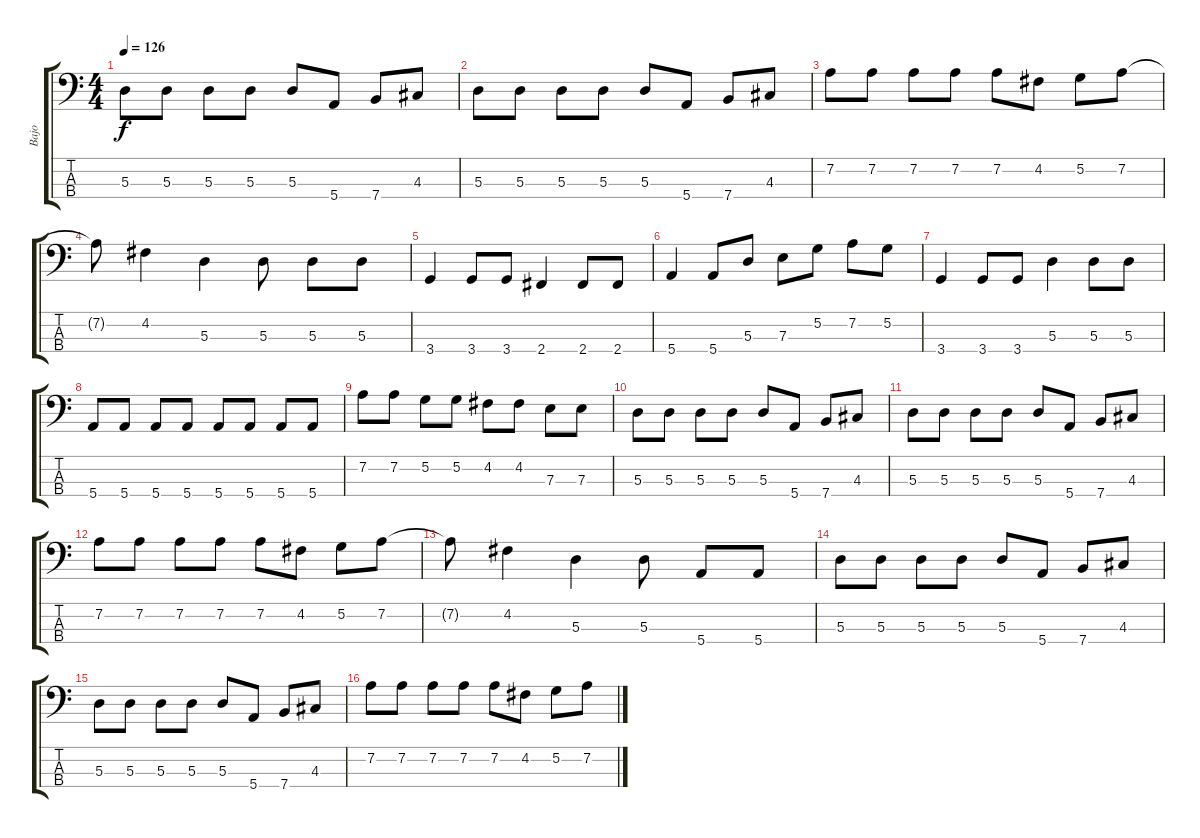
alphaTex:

\track ("Bajo" "Bajo") {instrument electricbassfinger}
\staff {score tabs}
\tuning (G2 D2 A1 E1) {hide}
\ts (4 4)
\tempo 126
\clef f4
\ks c
5.3.8{dy f} 5.3.8 5.3.8 5.3.8 5.3.8 5.4.8 7.4.8 4.3.8 |
5.3.8 5.3.8 5.3.8 5.3.8 5.3.8 5.4.8 7.4.8 4.3.8 |
7.2.8 7.2.8 7.2.8 7.2.8 7.2.8 4.2.8 5.2.8 7.2.8 |
7.2{t}.8 4.2.4 5.3.4 5.3.8 5.3.8 5.3.8 |
3.4.4 3.4.8 3.4.8 2.4.4 2.4.8 2.4.8 |
5.4.4 5.4.8 5.3.8 7.3.8 5.2.8 7.2.8 5.2.8 |
3.4.4 3.4.8 3.4.8 5.3.4 5.3.8 5.3.8 |
5.4.8 5.4.8 5.4.8 5.4.8 5.4.8 5.4.8 5.4.8 5.4.8 |
7.2.8 7.2.8 5.2.8 5.2.8 4.2.8 4.2.8 7.3.8 7.3.8 |
5.3.8 5.3.8 5.3.8 5.3.8 5.3.8 5.4.8 7.4.8 4.3.8 |
5.3.8 5.3.8 5.3.8 5.3.8 5.3.8 5.4.8 7.4.8 4.3.8 |
7.2.8 7.2.8 7.2.8 7.2.8 7.2.8 4.2.8 5.2.8 7.2.8 |
7.2{t}.8 4.2.4 5.3.4 5.3.8 5.4.8 5.4.8 |
5.3.8{volume 12} 5.3.8 5.3.8 5.3.8 5.3.8 5.4.8 7.4.8 4.3.8 |
5.3.8 5.3.8 5.3.8 5.3.8 5.3.8 5.4.8 7.4.8 4.3.8 |
7.2.8 7.2.8 7.2.8 7.2.8 7.2.8 4.2.8 5.2.8 7.2.8
